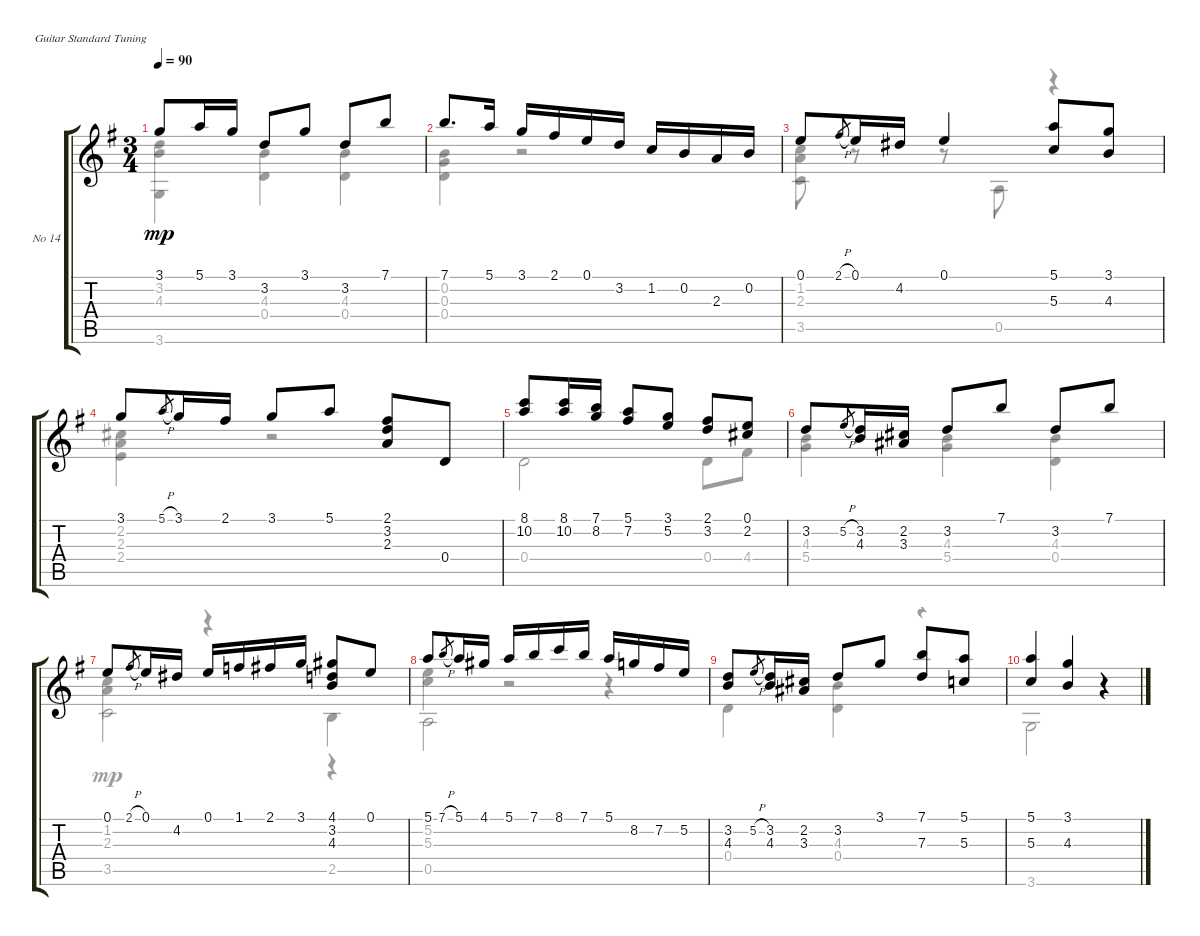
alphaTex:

\bracketExtendMode groupsimilarinstruments
\firstSystemTrackNameOrientation horizontal
\otherSystemsTrackNameOrientation horizontal
\track ("" "No 14") {instrument acousticguitarsteel}
\staff {score tabs}
\tuning (E4 B3 G3 D3 A2 E2)
\voice
\ts (3 4)
\tempo 90
\clef g2
\ks g
3.1.8{dy mp} 5.1.16 3.1.16 3.2.8 3.1.8 3.2.8 7.1.8 |
7.1.8{d} 5.1.16 3.1.16 2.1.16 0.1.16 3.2.16 1.2.16 0.2.16 2.3.16 0.2.16 |
0.1.8 2.1{h}.8{gr} 0.1.16 4.2.16 0.1.4 (5.1 5.3).8 (3.1 4.3).8 |
3.1.8 5.1{h}.8{gr} 3.1.16 2.1.16 3.1.8 5.1.8 (2.1 3.2 2.3).8 0.4.8 |
(8.1 10.2).8 (8.1 10.2).16 (7.1 8.2).16 (5.1 7.2).8 (3.1 5.2).8 (2.1 3.2).8 (0.1 2.2).8 |
3.2.8 5.2{h}.8{gr} (3.2 4.3).16 (2.2 3.3).16 3.2.8 7.1.8 3.2.8 7.1.8 |
0.1.8 2.1{h}.8{gr} 0.1.16 4.2.16 0.1.16 1.1.16 2.1.16 3.1.16 (4.1 3.2 4.3).8 0.1.8 |
5.1.8 7.1{h}.8{gr} 5.1.16 4.1.16 5.1.16 7.1.16 8.1.16 7.1.16 5.1.16 8.2.16 7.2.16 5.2.16 |
(3.2 4.3).8 5.2{h}.8{gr} (3.2 4.3).16 (2.2 3.3).16 3.2.8 3.1.8 (7.1 7.3).8 (5.1 5.3).8 |
(5.1 5.3).4 (3.1 4.3).4 r.4
\voice
\clef g2
\ottava regular
\simile none
\ks g
(3.2 4.3 3.6).4{dy mp} (4.3 0.4).4 (4.3 0.4).4 |
(0.2 0.3 0.4).4 r.2 |
(1.2 2.3 3.5).8 r.8 r.8 0.5.8 r.4 |
(2.2 2.3 2.4).4 r.2 |
0.4.2 0.4.8 4.4.8 |
(4.3 5.4).4 (4.3 5.4).4 (4.3 0.4).4 |
(1.2 2.3).4 r.4 2.5.4 |
(5.2 5.3).4 r.2 |
0.4.4 (4.3 0.4).4 r.4 |
3.6.2 r.4
\voice
\clef g2
\ottava regular
\simile none
\ks g
|
|
|
|
|
|
3.5.2 r.4 |
0.5.2 r.4 |
|
